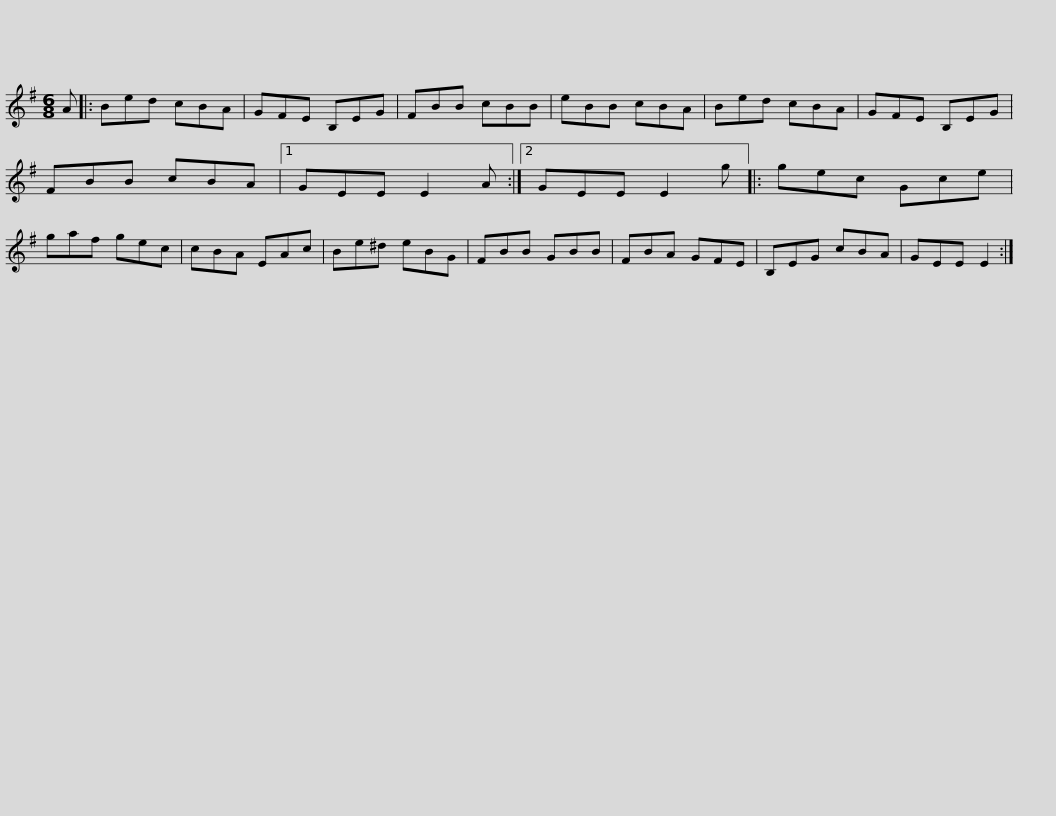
X:1
L:1/8
M:6/8
I:linebreak $
K:Emin
V:1 treble
V:1
 A |: Bed cBA | GFE B,EG | FBB cBB | eBB cBA | %5
 Bed cBA | GFE B,EG | FBB cBA |1$ GEE E2 A :|2 GEE E2 g |: %10
 gec Gce | gaf gec | cBA EAc | Be^d eBG | FBB GBB |$ %15
 FBA GFE | B,EG cBA | GEE E2 :| %18
